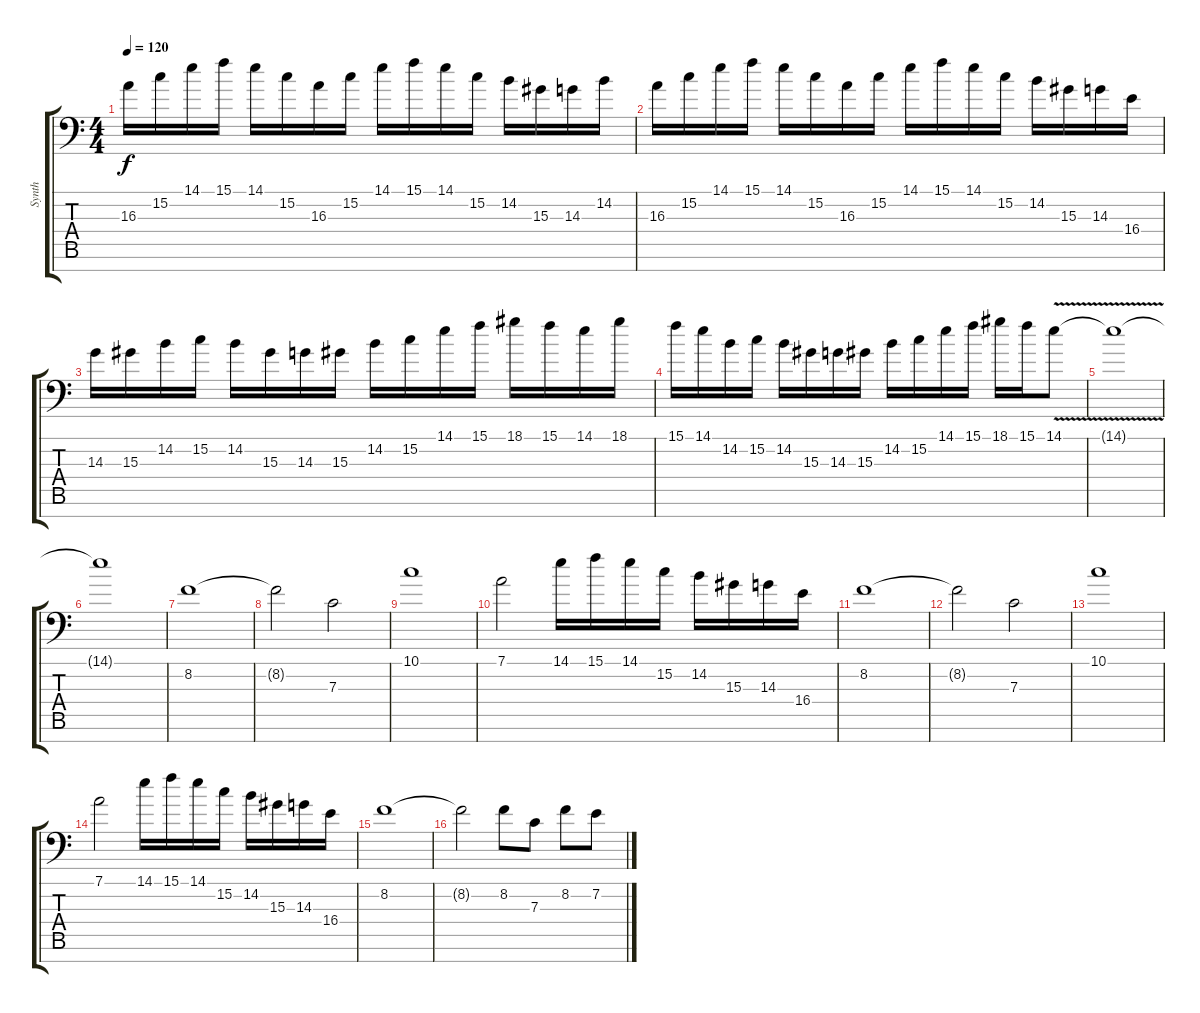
\track ("Synth" "Synth") {instrument stringensemble1}
\staff {score tabs}
\tuning (D4 A3 F3 C3 G2 D2 G1) {hide}
\ts (4 4)
\tempo 120
\clef f4
\ks c
16.3.16{dy f} 15.2.16 14.1.16 15.1.16 14.1.16 15.2.16 16.3.16 15.2.16 14.1.16 15.1.16 14.1.16 15.2.16 14.2.16 15.3.16 14.3.16 14.2.16 |
16.3.16 15.2.16 14.1.16 15.1.16 14.1.16 15.2.16 16.3.16 15.2.16 14.1.16 15.1.16 14.1.16 15.2.16 14.2.16 15.3.16 14.3.16 16.4.16 |
14.3.16 15.3.16 14.2.16 15.2.16 14.2.16 15.3.16 14.3.16 15.3.16 14.2.16 15.2.16 14.1.16 15.1.16 18.1.16 15.1.16 14.1.16 18.1.16 |
15.1.16 14.1.16 14.2.16 15.2.16 14.2.16 15.3.16 14.3.16 15.3.16 14.2.16 15.2.16 14.1.16 15.1.16 18.1.16 15.1.16 14.1{v}.8 |
14.1{t}.1 |
14.1{t}.1 |
8.2.1 |
8.2{t}.2 7.3.2 |
10.1.1 |
7.1.2 14.1.16 15.1.16 14.1.16 15.2.16 14.2.16 15.3.16 14.3.16 16.4.16 |
8.2.1 |
8.2{t}.2 7.3.2 |
10.1.1 |
7.1.2 14.1.16 15.1.16 14.1.16 15.2.16 14.2.16 15.3.16 14.3.16 16.4.16 |
8.2.1 |
8.2{t}.2 8.2.8 7.3.8 8.2.8 7.2.8
